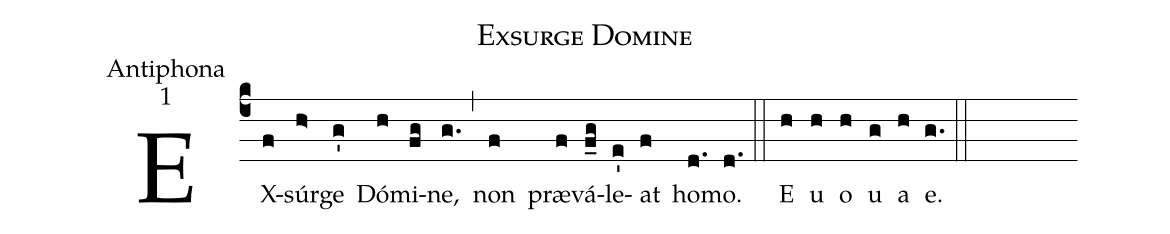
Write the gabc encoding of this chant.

name:Exsurge Domine;
office-part:Antiphona;
mode:1;
%%
(c4) EX(f)súr(h>)ge(g') Dó(h)mi(fg)ne,(g.) (,)
non(f) præ(f)vá(f_g)le(e')at(f) ho(d.)mo.(d.) (::)
<eu>E(h) u(h) o(h) u(g) a(h) e.(g.) (::)</eu>()
